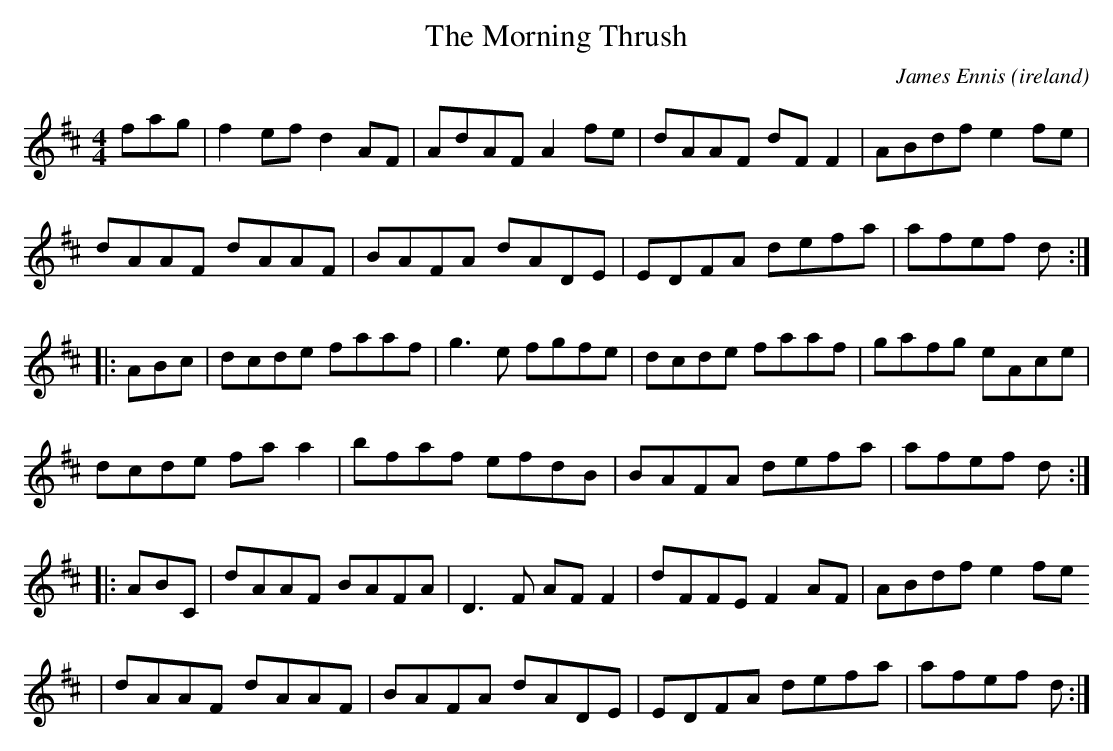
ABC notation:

X:1
T:Morning Thrush, The
O:ireland
C:James Ennis
M:4/4
K:D
fag|f2ef d2AF|AdAF A2fe|dAAF dFF2|ABdf e2fe|
dAAF dAAF|BAFA dADE|EDFA defa|afef d::
ABc|dcde faaf|g3e fgfe|dcde faaf|gafg eAce|
dcde faa2|bfaf efdB|BAFA defa|afef d::
ABC|dAAF BAFA|D3F AFF2|dFFE F2AF|ABdf e2fe
|dAAF dAAF|BAFA dADE|EDFA defa|afef d:|]
